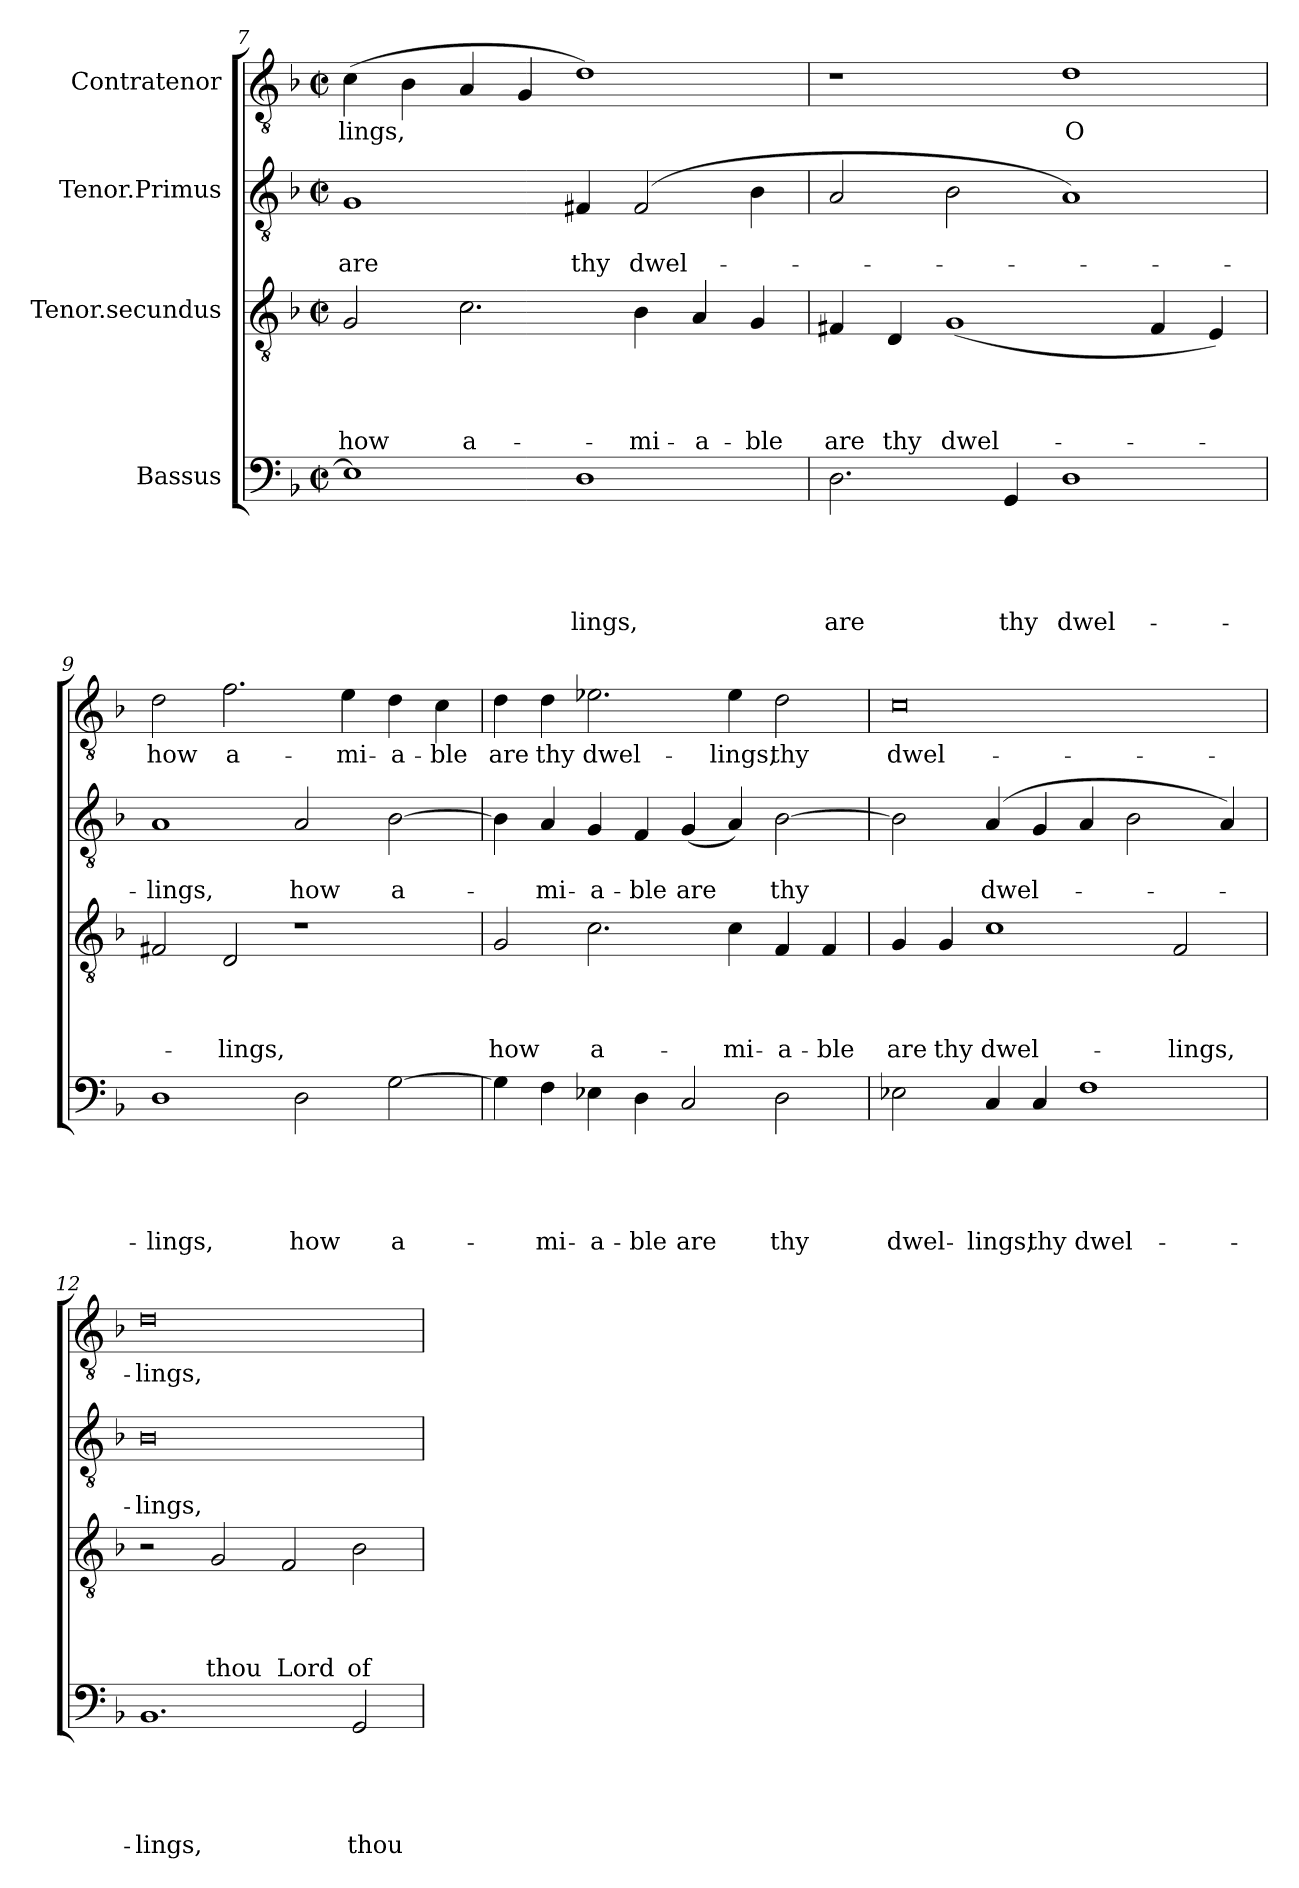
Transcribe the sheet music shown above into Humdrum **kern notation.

**kern	**text	**text	**text	**text	**text	**kern	**text	**text	**text	**text	**kern	**text	**text	**kern	**text
*part4	*part4	*part4	*part4	*part4	*part4	*part3	*part3	*part3	*part3	*part3	*part2	*part2	*part2	*part1	*part1
*staff4	*staff4	*staff4	*staff4	*staff4	*staff4	*staff3	*staff3	*staff3	*staff3	*staff3	*staff2	*staff2	*staff2	*staff1	*staff1
*I"Bassus	*	*	*	*	*	*I"Tenor.secundus	*	*	*	*	*I"Tenor.Primus	*	*	*I"Contratenor	*
*clefF4	*	*	*	*	*	*clefGv2	*	*	*	*	*clefGv2	*	*	*clefGv2	*
*k[b-]	*	*	*	*	*	*k[b-]	*	*	*	*	*k[b-]	*	*	*k[b-]	*
*F:	*	*	*	*	*	*F:	*	*	*	*	*F:	*	*	*F:	*
*M2/2	*	*	*	*	*	*M2/2	*	*	*	*	*M2/2	*	*	*M2/2	*
*met(c|)	*	*	*	*	*	*met(c|)	*	*	*	*	*met(c|)	*	*	*met(c|)	*
=7	=7	=7	=7	=7	=7	=7	=7	=7	=7	=7	=7	=7	=7	=7	=7
!	!	!	!	!	!	!	!	!	!	!LO:LY:b	!	!	!LO:LY:b	!	!LO:LY:b
1E-]	.	.	.	.	.	2G/	.	.	.	how	1G	.	are	(>4c\	-lings,
.	.	.	.	.	.	.	.	.	.	.	.	.	.	4B-\	.
!	!	!	!	!	!	!	!	!	!	!LO:LY:b	!	!	!	!	!
.	.	.	.	.	.	2.c\	.	.	.	a-	.	.	.	4A/	.
.	.	.	.	.	.	.	.	.	.	.	.	.	.	4G/	.
!	!	!	!	!	!LO:LY:b	!	!	!	!	!	!	!	!LO:LY:b	!	!
1D	.	.	.	.	-lings,	.	.	.	.	.	4F#X/	.	thy	1d)	.
!	!	!	!	!	!	!	!	!	!	!LO:LY:b	!	!	!LO:LY:b	!	!
.	.	.	.	.	.	4B-\	.	.	.	-mi-	(2F#/	.	dwel-	.	.
!	!	!	!	!	!	!	!	!	!	!LO:LY:b	!	!	!	!	!
.	.	.	.	.	.	4A/	.	.	.	-a-	.	.	.	.	.
!	!	!	!	!	!	!	!	!	!	!LO:LY:b:rj	!	!	!	!	!
.	.	.	.	.	.	4G/	.	.	.	-ble	4B-\	.	.	.	.
=8	=8	=8	=8	=8	=8	=8	=8	=8	=8	=8	=8	=8	=8	=8	=8
!	!	!	!	!	!LO:LY:b	!	!	!	!	!LO:LY:b	!	!	!	!	!
2.D\	.	.	.	.	are	4F#X/	.	.	.	are	2A/	.	.	1r	.
!	!	!	!	!	!	!	!	!	!	!LO:LY:b	!	!	!	!	!
.	.	.	.	.	.	4D/	.	.	.	thy	.	.	.	.	.
!	!	!	!	!	!	!	!	!	!	!LO:LY:b	!	!	!	!	!
.	.	.	.	.	.	(<1G	.	.	.	dwel-	2B-\	.	.	.	.
!	!	!	!	!	!LO:LY:b	!	!	!	!	!	!	!	!	!	!
4GG/	.	.	.	.	thy	.	.	.	.	.	.	.	.	.	.
!	!	!	!	!	!LO:LY:b	!	!	!	!	!	!	!	!	!	!LO:LY:b
1D	.	.	.	.	dwel-	.	.	.	.	.	1A)	.	.	1d	O
.	.	.	.	.	.	4F#/	.	.	.	.	.	.	.	.	.
.	.	.	.	.	.	4E/)	.	.	.	.	.	.	.	.	.
!!LO:PB:g=z
=9	=9	=9	=9	=9	=9	=9	=9	=9	=9	=9	=9	=9	=9	=9	=9
!	!	!	!	!	!LO:LY:b	!	!	!	!	!	!	!	!LO:LY:b	!	!LO:LY:b
1D	.	.	.	.	-lings,	2F#X/	.	.	.	.	1A	.	-lings,	2d\	how
!	!	!	!	!	!	!	!	!	!	!LO:LY:b	!	!	!	!	!LO:LY:b
.	.	.	.	.	.	2D/	.	.	.	-lings,	.	.	.	2.f\	a-
!	!	!	!	!	!LO:LY:b	!	!	!	!	!	!	!	!LO:LY:b	!	!
2D\	.	.	.	.	how	1r	.	.	.	.	2A/	.	how	.	.
!	!	!	!	!	!	!	!	!	!	!	!	!	!	!	!LO:LY:b
.	.	.	.	.	.	.	.	.	.	.	.	.	.	4e\	-mi-
!	!	!	!	!	!LO:LY:b	!	!	!	!	!	!	!	!LO:LY:b	!	!LO:LY:b
[>2G\	.	.	.	.	a-	.	.	.	.	.	[>2B-\	.	a-	4d\	-a-
!	!	!	!	!	!	!	!	!	!	!	!	!	!	!	!LO:LY:b:rj
.	.	.	.	.	.	.	.	.	.	.	.	.	.	4c\	-ble
=10	=10	=10	=10	=10	=10	=10	=10	=10	=10	=10	=10	=10	=10	=10	=10
!	!	!	!	!	!	!	!	!	!	!LO:LY:b	!	!	!	!	!LO:LY:b
4G\]	.	.	.	.	.	2G/	.	.	.	how	4B-\]	.	.	4d\	are
!	!	!	!	!	!LO:LY:b	!	!	!	!	!	!	!	!LO:LY:b	!	!LO:LY:b
4F\	.	.	.	.	-mi-	.	.	.	.	.	4A/	.	-mi-	4d\	thy
!	!	!	!	!	!LO:LY:b	!	!	!	!	!LO:LY:b	!	!	!LO:LY:b	!	!LO:LY:b
4E-X\	.	.	.	.	-a-	2.c\	.	.	.	a-	4G/	.	-a-	2.e-X\	dwel-
!	!	!	!	!	!LO:LY:b	!	!	!	!	!	!	!	!LO:LY:b	!	!
4D\	.	.	.	.	-ble	.	.	.	.	.	4F/	.	-ble	.	.
!	!	!	!	!	!LO:LY:b	!	!	!	!	!	!	!	!LO:LY:b	!	!
2C/	.	.	.	.	are	.	.	.	.	.	(<4G/	.	are	.	.
!	!	!	!	!	!	!	!	!	!	!LO:LY:b	!	!	!	!	!LO:LY:b
.	.	.	.	.	.	4c\	.	.	.	-mi-	4A/)	.	.	4e-\	-lings,
!	!	!	!	!	!LO:LY:b	!	!	!	!	!LO:LY:b	!	!	!LO:LY:b	!	!LO:LY:b
2D\	.	.	.	.	thy	4F/	.	.	.	-a-	[>2B-\	.	thy	2d\	thy
!	!	!	!	!	!	!	!	!	!	!LO:LY:b	!	!	!	!	!
.	.	.	.	.	.	4F/	.	.	.	-ble	.	.	.	.	.
=11	=11	=11	=11	=11	=11	=11	=11	=11	=11	=11	=11	=11	=11	=11	=11
!	!	!	!	!	!LO:LY:b	!	!	!	!	!LO:LY:b	!	!	!	!	!LO:LY:b
2E-X\	.	.	.	.	dwel-	4G/	.	.	.	are	2B-\]	.	.	0c	dwel-
!	!	!	!	!	!	!	!	!	!	!LO:LY:b	!	!	!	!	!
.	.	.	.	.	.	4G/	.	.	.	thy	.	.	.	.	.
!	!	!	!	!	!LO:LY:b	!	!	!	!	!LO:LY:b	!	!	!LO:LY:b	!	!
4C/	.	.	.	.	-lings,	1c	.	.	.	dwel-	(4A/	.	dwel-	.	.
!	!	!	!	!	!LO:LY:b	!	!	!	!	!	!	!	!	!	!
4C/	.	.	.	.	thy	.	.	.	.	.	4G/	.	.	.	.
!	!	!	!	!	!LO:LY:b	!	!	!	!	!	!	!	!	!	!
1F	.	.	.	.	dwel-	.	.	.	.	.	4A/	.	.	.	.
.	.	.	.	.	.	.	.	.	.	.	2B-\	.	.	.	.
!	!	!	!	!	!	!	!	!	!	!LO:LY:b	!	!	!	!	!
.	.	.	.	.	.	2F/	.	.	.	-lings,	.	.	.	.	.
.	.	.	.	.	.	.	.	.	.	.	4A/)	.	.	.	.
=12	=12	=12	=12	=12	=12	=12	=12	=12	=12	=12	=12	=12	=12	=12	=12
!	!	!	!	!	!LO:LY:b	!	!	!	!	!	!	!	!LO:LY:b	!	!LO:LY:b
1.BB-	.	.	.	.	-lings,	2r	.	.	.	.	0B-	.	-lings,	0d	-lings,
!	!	!	!	!	!	!	!	!	!	!LO:LY:b	!	!	!	!	!
.	.	.	.	.	.	2G/	.	.	.	thou	.	.	.	.	.
!	!	!	!	!	!	!	!	!	!	!LO:LY:b	!	!	!	!	!
.	.	.	.	.	.	2F/	.	.	.	Lord	.	.	.	.	.
!	!	!	!	!	!LO:LY:b	!	!	!	!	!LO:LY:b	!	!	!	!	!
2GG/	.	.	.	.	thou	2B-\	.	.	.	of	.	.	.	.	.
=	=	=	=	=	=	=	=	=	=	=	=	=	=	=	=
*-	*-	*-	*-	*-	*-	*-	*-	*-	*-	*-	*-	*-	*-	*-	*-
